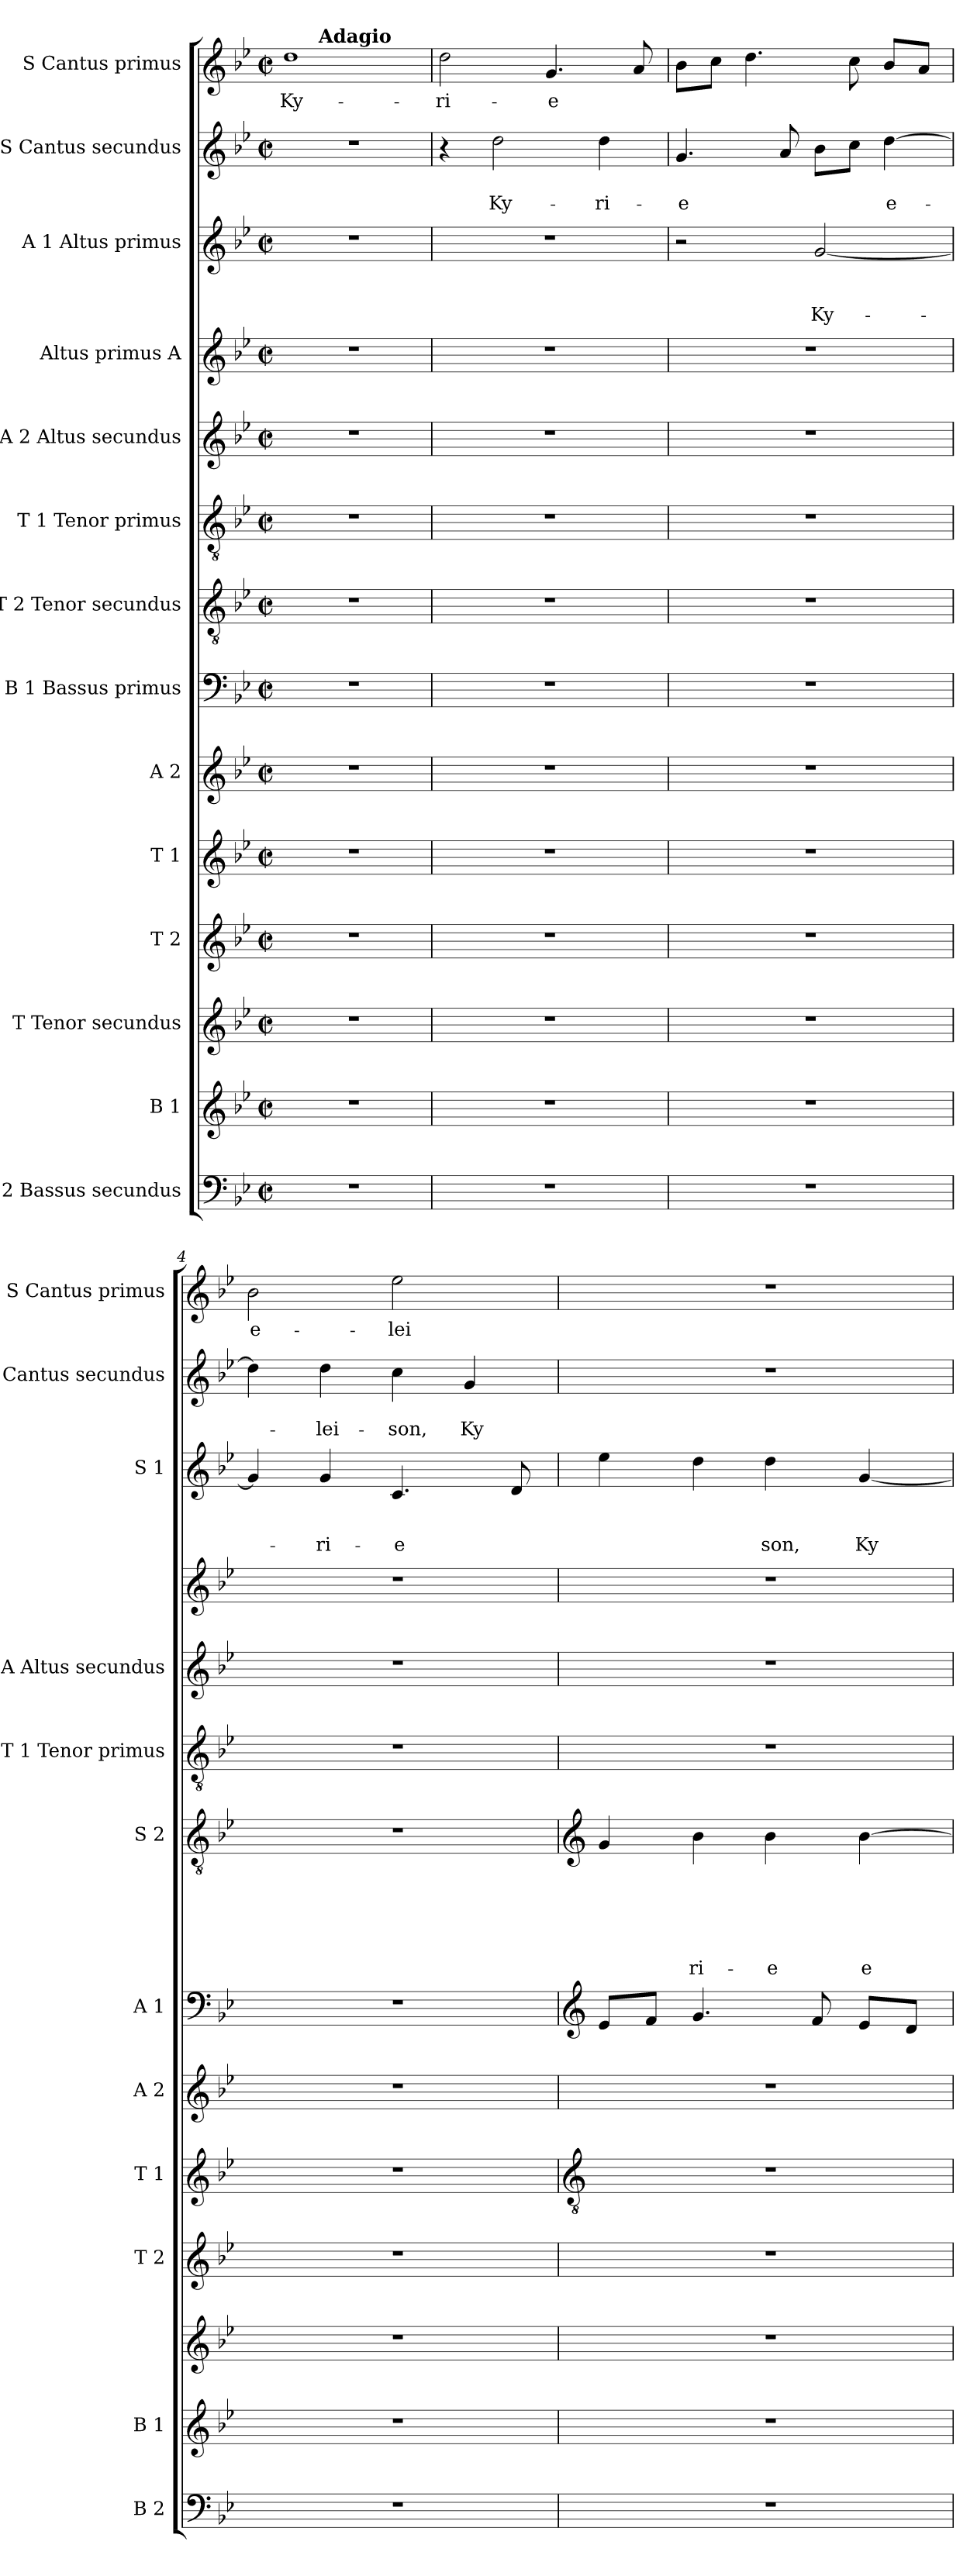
**kern	**kern	**kern	**kern	**kern	**kern	**kern	**kern	**text	**text	**text	**text	**text	**text	**kern	**kern	**kern	**kern	**text	**text	**text	**kern	**text	**text	**kern	**text
*part14	*part13	*part12	*part11	*part10	*part9	*part8	*part7	*part7	*part7	*part7	*part7	*part7	*part7	*part6	*part5	*part4	*part3	*part3	*part3	*part3	*part2	*part2	*part2	*part1	*part1
*staff14	*staff13	*staff12	*staff11	*staff10	*staff9	*staff8	*staff7	*staff7	*staff7	*staff7	*staff7	*staff7	*staff7	*staff6	*staff5	*staff4	*staff3	*staff3	*staff3	*staff3	*staff2	*staff2	*staff2	*staff1	*staff1
*I"B 2 Bassus secundus	*I"B 1	*I"T Tenor secundus	*I"T 2	*I"T 1	*I"A 2	*I"B 1 Bassus primus	*I"T 2 Tenor secundus	*	*	*	*	*	*	*I"T 1 Tenor primus	*I"A 2 Altus secundus	*I"Altus primus A	*I"A 1 Altus primus	*	*	*	*I"S Cantus secundus	*	*	*I"S Cantus primus	*
*I'B 2	*I'B 1	*	*I'T 2	*I'T 1	*I'A 2	*I'A 1	*I'S 2	*	*	*	*	*	*	*I'T 1 Tenor primus	*I'A Altus secundus	*	*I'S 1	*	*	*	*I'S Cantus secundus	*	*	*I'S Cantus primus	*
!!LO:PB:g=z
*clefF4	*clefG2	*clefG2	*clefG2	*clefG2	*clefG2	*clefF4	*clefGv2	*	*	*	*	*	*	*clefGv2	*clefG2	*clefG2	*clefG2	*	*	*	*clefG2	*	*	*clefG2	*
*k[b-e-]	*k[b-e-]	*k[b-e-]	*k[b-e-]	*k[b-e-]	*k[b-e-]	*k[b-e-]	*k[b-e-]	*	*	*	*	*	*	*k[b-e-]	*k[b-e-]	*k[b-e-]	*k[b-e-]	*	*	*	*k[b-e-]	*	*	*k[b-e-]	*
*B-:	*B-:	*B-:	*B-:	*B-:	*B-:	*B-:	*B-:	*	*	*	*	*	*	*B-:	*B-:	*B-:	*B-:	*	*	*	*B-:	*	*	*B-:	*
*M2/2	*M2/2	*M2/2	*M2/2	*M2/2	*M2/2	*M2/2	*M2/2	*	*	*	*	*	*	*M2/2	*M2/2	*M2/2	*M2/2	*	*	*	*M2/2	*	*	*M2/2	*
*met(c|)	*met(c|)	*met(c|)	*met(c|)	*met(c|)	*met(c|)	*met(c|)	*met(c|)	*	*	*	*	*	*	*met(c|)	*met(c|)	*met(c|)	*met(c|)	*	*	*	*met(c|)	*	*	*met(c|)	*
=1	=1	=1	=1	=1	=1	=1	=1	=1	=1	=1	=1	=1	=1	=1	=1	=1	=1	=1	=1	=1	=1	=1	=1	=1	=1
!	!	!	!	!	!	!	!	!	!	!	!	!	!	!	!	!	!	!	!	!	!	!	!	!	!LO:LY:b
*	*	*	*	*	*	*	*	*	*	*	*	*	*	*	*	*	*	*	*	*	*	*	*	*^	*
1r	1r	1r	1r	1r	1r	1r	1r	.	.	.	.	.	.	1r	1r	1r	1r	.	.	.	1r	.	.	1dd	8ryy	Ky-
*	*	*	*	*	*	*	*	*	*	*	*	*	*	*	*	*	*	*	*	*	*	*	*	*MM72	*	*
!	!	!	!	!	!	!	!	!	!	!	!	!	!	!	!	!	!	!	!	!	!	!	!	!	!LO:TX:a:B:t=Adagio	!
.	.	.	.	.	.	.	.	.	.	.	.	.	.	.	.	.	.	.	.	.	.	.	.	.	2..ryy	.
=2	=2	=2	=2	=2	=2	=2	=2	=2	=2	=2	=2	=2	=2	=2	=2	=2	=2	=2	=2	=2	=2	=2	=2	=2	=2	=2
!	!	!	!	!	!	!	!	!	!	!	!	!	!	!	!	!	!	!	!	!	!	!	!	!	!	!LO:LY:b
*	*	*	*	*	*	*	*	*	*	*	*	*	*	*	*	*	*	*	*	*	*	*	*	*v	*v	*
1r	1r	1r	1r	1r	1r	1r	1r	.	.	.	.	.	.	1r	1r	1r	1r	.	.	.	4r	.	.	2dd\	-ri-
!	!	!	!	!	!	!	!	!	!	!	!	!	!	!	!	!	!	!	!	!	!	!	!LO:LY:b	!	!
.	.	.	.	.	.	.	.	.	.	.	.	.	.	.	.	.	.	.	.	.	2dd\	.	Ky-	.	.
!	!	!	!	!	!	!	!	!	!	!	!	!	!	!	!	!	!	!	!	!	!	!	!	!	!LO:LY:b:rj
.	.	.	.	.	.	.	.	.	.	.	.	.	.	.	.	.	.	.	.	.	.	.	.	4.g/	-e
!	!	!	!	!	!	!	!	!	!	!	!	!	!	!	!	!	!	!	!	!	!	!	!LO:LY:b	!	!
.	.	.	.	.	.	.	.	.	.	.	.	.	.	.	.	.	.	.	.	.	4dd\	.	-ri-	.	.
.	.	.	.	.	.	.	.	.	.	.	.	.	.	.	.	.	.	.	.	.	.	.	.	8a/	.
=3	=3	=3	=3	=3	=3	=3	=3	=3	=3	=3	=3	=3	=3	=3	=3	=3	=3	=3	=3	=3	=3	=3	=3	=3	=3
!	!	!	!	!	!	!	!	!	!	!	!	!	!	!	!	!	!	!	!	!	!	!	!LO:LY:b:rj	!	!
1r	1r	1r	1r	1r	1r	1r	1r	.	.	.	.	.	.	1r	1r	1r	2r	.	.	.	4.g/	.	-e	8b-\L	.
.	.	.	.	.	.	.	.	.	.	.	.	.	.	.	.	.	.	.	.	.	.	.	.	8cc\J	.
.	.	.	.	.	.	.	.	.	.	.	.	.	.	.	.	.	.	.	.	.	.	.	.	4.dd\	.
.	.	.	.	.	.	.	.	.	.	.	.	.	.	.	.	.	.	.	.	.	8a/	.	.	.	.
!	!	!	!	!	!	!	!	!	!	!	!	!	!	!	!	!	!	!	!	!LO:LY:b	!	!	!	!	!
.	.	.	.	.	.	.	.	.	.	.	.	.	.	.	.	.	[<2g/	.	.	Ky-	8b-\L	.	.	.	.
.	.	.	.	.	.	.	.	.	.	.	.	.	.	.	.	.	.	.	.	.	8cc\J	.	.	8cc\	.
!	!	!	!	!	!	!	!	!	!	!	!	!	!	!	!	!	!	!	!	!	!	!	!LO:LY:b	!	!
.	.	.	.	.	.	.	.	.	.	.	.	.	.	.	.	.	.	.	.	.	[>4dd\	.	e-	8b-/L	.
.	.	.	.	.	.	.	.	.	.	.	.	.	.	.	.	.	.	.	.	.	.	.	.	8a/J	.
=4	=4	=4	=4	=4	=4	=4	=4	=4	=4	=4	=4	=4	=4	=4	=4	=4	=4	=4	=4	=4	=4	=4	=4	=4	=4
!	!	!	!	!	!	!	!	!	!	!	!	!	!	!	!	!	!	!	!	!	!	!	!	!	!LO:LY:b
1r	1r	1r	1r	1r	1r	1r	1r	.	.	.	.	.	.	1r	1r	1r	4g/]	.	.	.	4dd\]	.	.	2b-\	e-
!	!	!	!	!	!	!	!	!	!	!	!	!	!	!	!	!	!	!	!	!LO:LY:b	!	!	!LO:LY:b	!	!
.	.	.	.	.	.	.	.	.	.	.	.	.	.	.	.	.	4g/	.	.	-ri-	4dd\	.	-lei-	.	.
!	!	!	!	!	!	!	!	!	!	!	!	!	!	!	!	!	!	!	!	!LO:LY:b:rj	!	!	!LO:LY:b	!	!LO:LY:b
.	.	.	.	.	.	.	.	.	.	.	.	.	.	.	.	.	4.c/	.	.	-e	4cc\	.	-son,	2ee-\	-lei-
!	!	!	!	!	!	!	!	!	!	!	!	!	!	!	!	!	!	!	!	!	!	!	!LO:LY:b	!	!
.	.	.	.	.	.	.	.	.	.	.	.	.	.	.	.	.	.	.	.	.	4g/	.	Ky-	.	.
.	.	.	.	.	.	.	.	.	.	.	.	.	.	.	.	.	8d/	.	.	.	.	.	.	.	.
!!LO:LB:g=z
=5	=5	=5	=5	=5	=5	=5	=5	=5	=5	=5	=5	=5	=5	=5	=5	=5	=5	=5	=5	=5	=5	=5	=5	=5	=5
*	*	*	*	*clefGv2	*	*clefG2	*clefG2	*	*	*	*	*	*	*	*	*	*	*	*	*	*	*	*	*	*
1r	1r	1r	1r	1r	1r	8e-/L	4g/	.	.	.	.	.	.	1r	1r	1r	4ee-\	.	.	.	1r	.	.	1r	.
.	.	.	.	.	.	8f/J	.	.	.	.	.	.	.	.	.	.	.	.	.	.	.	.	.	.	.
!	!	!	!	!	!	!	!	!	!	!	!	!	!LO:LY:b	!	!	!	!	!	!	!	!	!	!	!	!
.	.	.	.	.	.	4.g/	4b-\	.	.	.	.	.	ri-	.	.	.	4dd\	.	.	.	.	.	.	.	.
!	!	!	!	!	!	!	!	!	!	!	!	!	!LO:LY:b	!	!	!	!	!	!	!LO:LY:b	!	!	!	!	!
.	.	.	.	.	.	.	4b-\	.	.	.	.	.	-e	.	.	.	4dd\	.	.	son,	.	.	.	.	.
.	.	.	.	.	.	8f/	.	.	.	.	.	.	.	.	.	.	.	.	.	.	.	.	.	.	.
!	!	!	!	!	!	!	!	!	!	!	!	!	!LO:LY:b	!	!	!	!	!	!	!LO:LY:b	!	!	!	!	!
.	.	.	.	.	.	8e-/L	[>4b-\	.	.	.	.	.	e-	.	.	.	[<4g/	.	.	Ky-	.	.	.	.	.
.	.	.	.	.	.	8d/J	.	.	.	.	.	.	.	.	.	.	.	.	.	.	.	.	.	.	.
=	=	=	=	=	=	=	=	=	=	=	=	=	=	=	=	=	=	=	=	=	=	=	=	=	=
*-	*-	*-	*-	*-	*-	*-	*-	*-	*-	*-	*-	*-	*-	*-	*-	*-	*-	*-	*-	*-	*-	*-	*-	*-	*-
